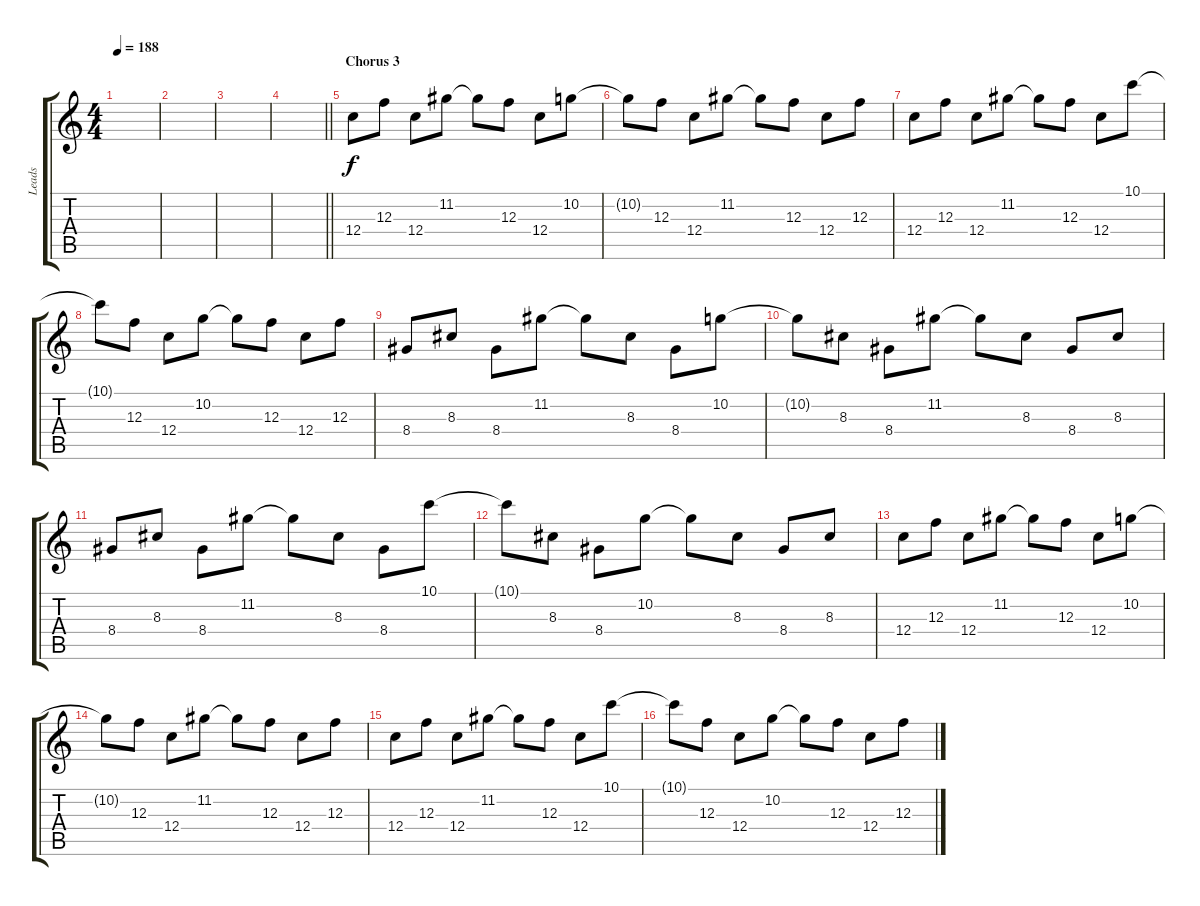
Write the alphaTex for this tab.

\track ("Leads" "Leads") {instrument overdrivenguitar}
\staff {score tabs}
\tuning (D4 A3 F3 C3 G2 C2) {hide}
\ts (4 4)
\tempo 188
\clef g2
\ks c
|
|
|
\barLineRight lightlight
|
\section ("" "Chorus 3")
12.4.8 12.3.8 12.4.8 11.2.8 11.2{t}.8 12.3.8 12.4.8 10.2.8 |
10.2{t}.8 12.3.8 12.4.8 11.2.8 11.2{t}.8 12.3.8 12.4.8 12.3.8 |
12.4.8 12.3.8 12.4.8 11.2.8 11.2{t}.8 12.3.8 12.4.8 10.1.8 |
10.1{t}.8 12.3.8 12.4.8 10.2.8 10.2{t}.8 12.3.8 12.4.8 12.3.8 |
8.4.8 8.3.8 8.4.8 11.2.8 11.2{t}.8 8.3.8 8.4.8 10.2.8 |
10.2{t}.8 8.3.8 8.4.8 11.2.8 11.2{t}.8 8.3.8 8.4.8 8.3.8 |
8.4.8 8.3.8 8.4.8 11.2.8 11.2{t}.8 8.3.8 8.4.8 10.1.8 |
10.1{t}.8 8.3.8 8.4.8 10.2.8 10.2{t}.8 8.3.8 8.4.8 8.3.8 |
12.4.8 12.3.8 12.4.8 11.2.8 11.2{t}.8 12.3.8 12.4.8 10.2.8 |
10.2{t}.8 12.3.8 12.4.8 11.2.8 11.2{t}.8 12.3.8 12.4.8 12.3.8 |
12.4.8 12.3.8 12.4.8 11.2.8 11.2{t}.8 12.3.8 12.4.8 10.1.8 |
10.1{t}.8 12.3.8 12.4.8 10.2.8 10.2{t}.8 12.3.8 12.4.8 12.3.8
